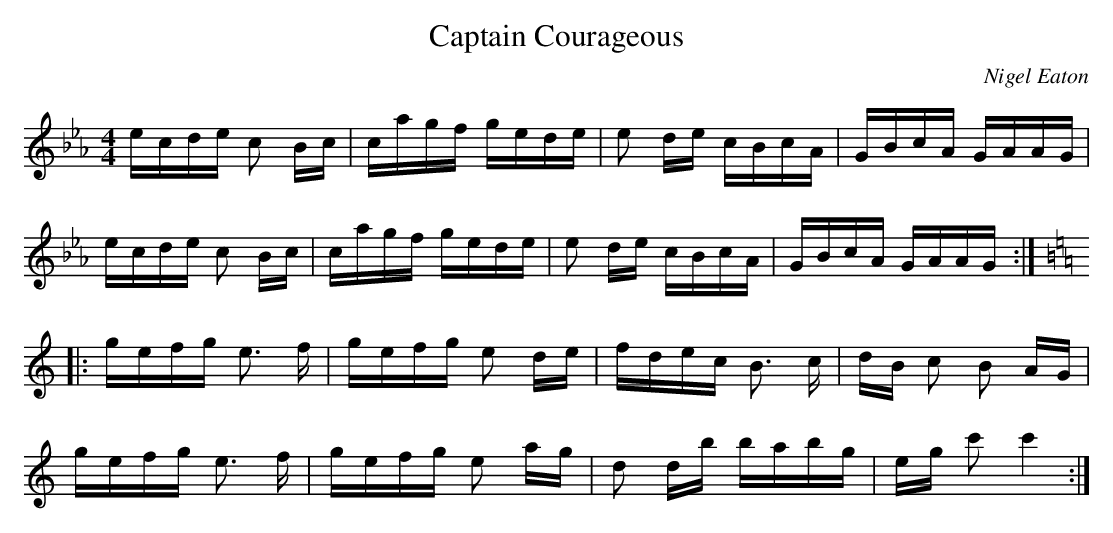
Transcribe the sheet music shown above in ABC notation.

X:1
T:Captain Courageous
M:4/4
L:1/16
C:Nigel Eaton
K:Eb
ecde c2 Bc | cagf gede | e2 de cBcA | GBcA GAAG |
ecde c2 Bc | cagf gede | e2 de cBcA | GBcA GAAG ::
[K:C] gefg e3 f | gefg e2 de | fdec B3 c | dB c2 B2 AG |
gefg e3 f | gefg e2 ag | d2 db babg | eg c'2 c'4 :|
